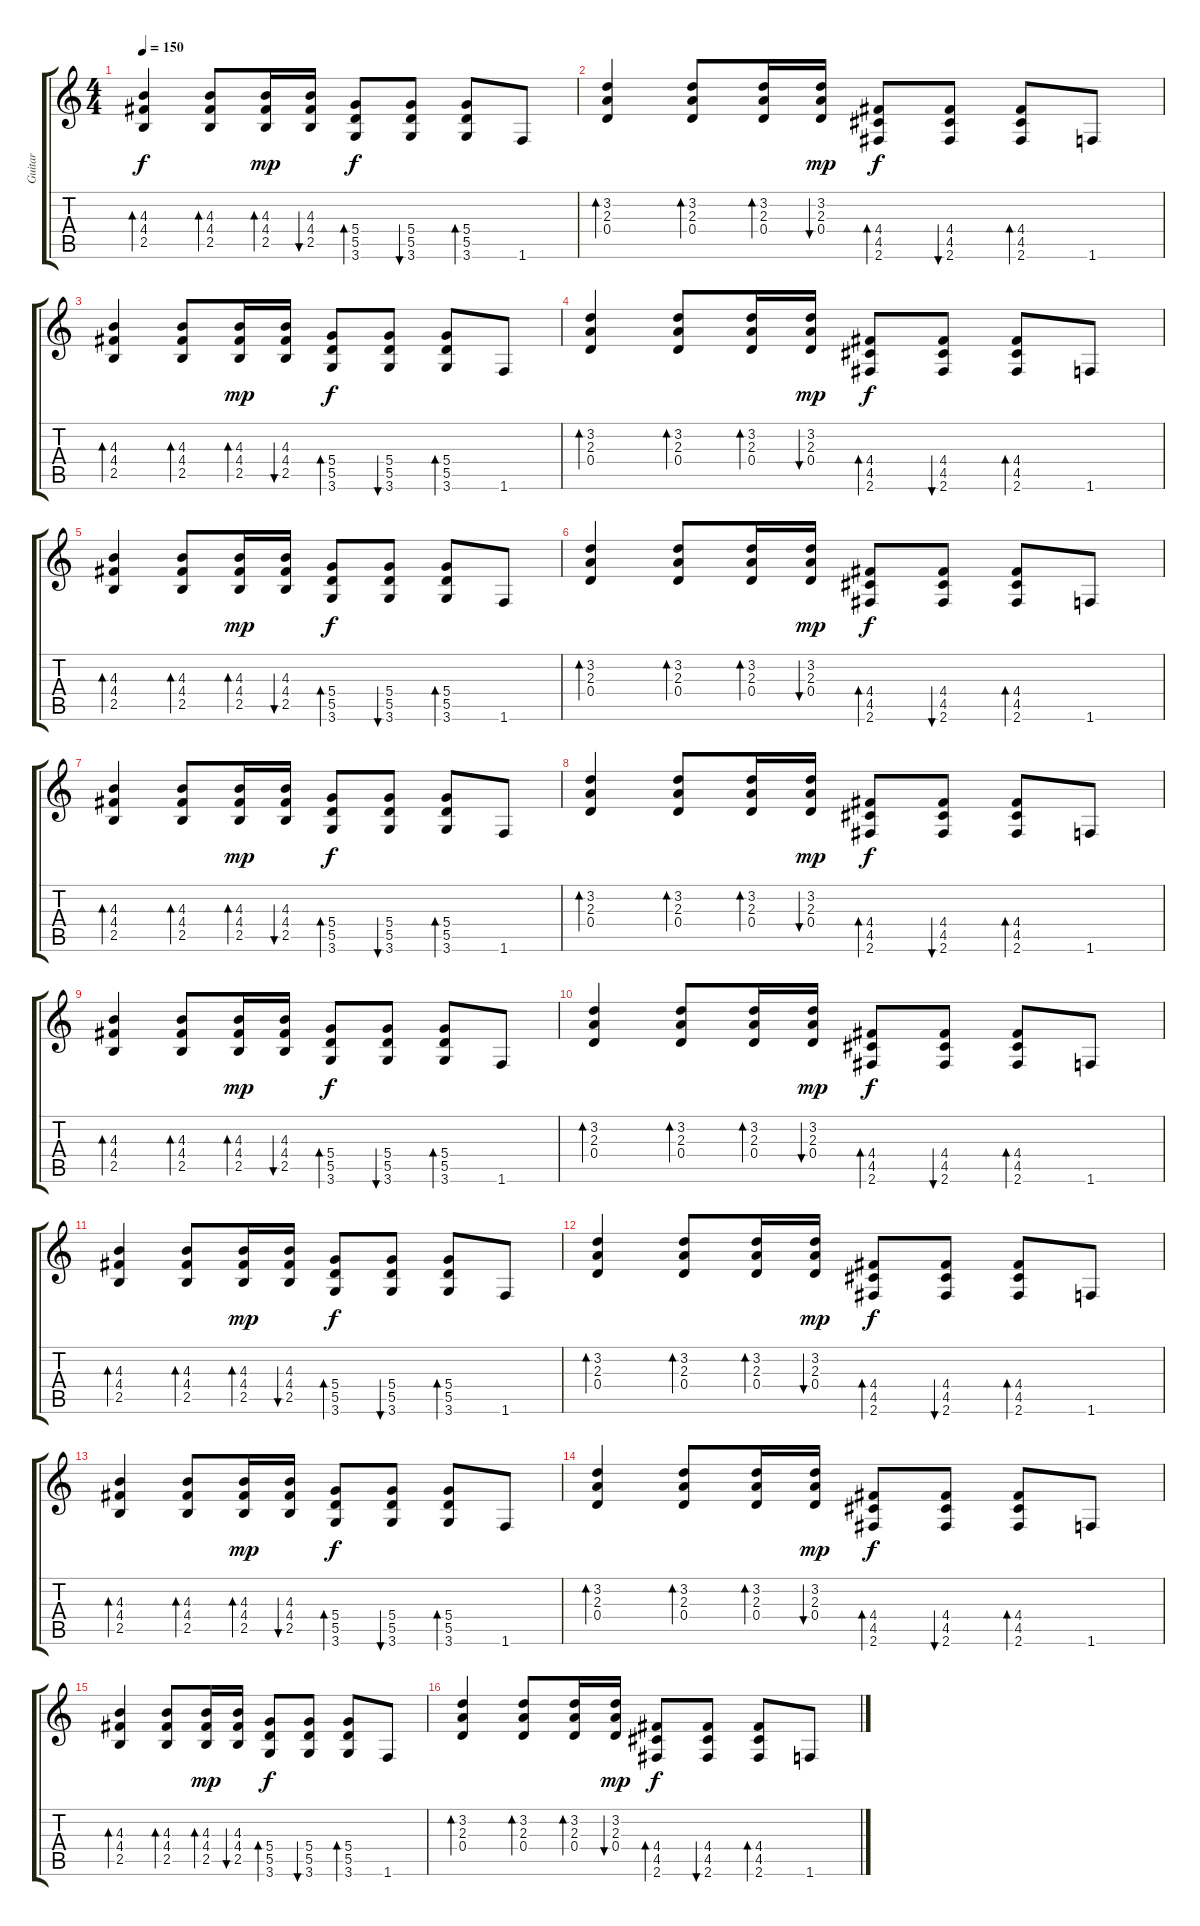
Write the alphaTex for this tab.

\track ("Guitar" "Guitar") {instrument electricguitarclean}
\staff {score tabs}
\tuning (E4 B3 G3 D3 A2 E2) {hide}
\ts (4 4)
\tempo 150
\clef g2
\ks c
(4.3 4.4 2.5).4{bd 60 dy f instrument distortionguitar} (4.3 4.4 2.5).8{bd 60} (4.3 4.4 2.5).16{bd 60 dy mp} (4.3 4.4 2.5).16{bu 60} (5.4 5.5 3.6).8{bd 60 dy f} (5.4 5.5 3.6).8{bu 60} (5.4 5.5 3.6).8{bd 60} 1.6.8 |
(3.2 2.3 0.4).4{bd 60} (3.2 2.3 0.4).8{bd 60} (3.2 2.3 0.4).16{bd 60} (3.2 2.3 0.4).16{bu 60 dy mp} (4.4 4.5 2.6).8{bd 60 dy f} (4.4 4.5 2.6).8{bu 60} (4.4 4.5 2.6).8{bd 60} 1.6.8 |
(4.3 4.4 2.5).4{bd 60 instrument distortionguitar} (4.3 4.4 2.5).8{bd 60} (4.3 4.4 2.5).16{bd 60 dy mp} (4.3 4.4 2.5).16{bu 60} (5.4 5.5 3.6).8{bd 60 dy f} (5.4 5.5 3.6).8{bu 60} (5.4 5.5 3.6).8{bd 60} 1.6.8 |
(3.2 2.3 0.4).4{bd 60} (3.2 2.3 0.4).8{bd 60} (3.2 2.3 0.4).16{bd 60} (3.2 2.3 0.4).16{bu 60 dy mp} (4.4 4.5 2.6).8{bd 60 dy f} (4.4 4.5 2.6).8{bu 60} (4.4 4.5 2.6).8{bd 60} 1.6.8 |
(4.3 4.4 2.5).4{bd 60 instrument electricguitarclean} (4.3 4.4 2.5).8{bd 60} (4.3 4.4 2.5).16{bd 60 dy mp} (4.3 4.4 2.5).16{bu 60} (5.4 5.5 3.6).8{bd 60 dy f} (5.4 5.5 3.6).8{bu 60} (5.4 5.5 3.6).8{bd 60} 1.6.8 |
(3.2 2.3 0.4).4{bd 60} (3.2 2.3 0.4).8{bd 60} (3.2 2.3 0.4).16{bd 60} (3.2 2.3 0.4).16{bu 60 dy mp} (4.4 4.5 2.6).8{bd 60 dy f} (4.4 4.5 2.6).8{bu 60} (4.4 4.5 2.6).8{bd 60} 1.6.8 |
(4.3 4.4 2.5).4{bd 60 instrument electricguitarclean} (4.3 4.4 2.5).8{bd 60} (4.3 4.4 2.5).16{bd 60 dy mp} (4.3 4.4 2.5).16{bu 60} (5.4 5.5 3.6).8{bd 60 dy f} (5.4 5.5 3.6).8{bu 60} (5.4 5.5 3.6).8{bd 60} 1.6.8 |
(3.2 2.3 0.4).4{bd 60} (3.2 2.3 0.4).8{bd 60} (3.2 2.3 0.4).16{bd 60} (3.2 2.3 0.4).16{bu 60 dy mp} (4.4 4.5 2.6).8{bd 60 dy f} (4.4 4.5 2.6).8{bu 60} (4.4 4.5 2.6).8{bd 60} 1.6.8 |
(4.3 4.4 2.5).4{bd 60 instrument electricguitarclean} (4.3 4.4 2.5).8{bd 60} (4.3 4.4 2.5).16{bd 60 dy mp} (4.3 4.4 2.5).16{bu 60} (5.4 5.5 3.6).8{bd 60 dy f} (5.4 5.5 3.6).8{bu 60} (5.4 5.5 3.6).8{bd 60} 1.6.8 |
(3.2 2.3 0.4).4{bd 60} (3.2 2.3 0.4).8{bd 60} (3.2 2.3 0.4).16{bd 60} (3.2 2.3 0.4).16{bu 60 dy mp} (4.4 4.5 2.6).8{bd 60 dy f} (4.4 4.5 2.6).8{bu 60} (4.4 4.5 2.6).8{bd 60} 1.6.8 |
(4.3 4.4 2.5).4{bd 60 instrument electricguitarclean} (4.3 4.4 2.5).8{bd 60} (4.3 4.4 2.5).16{bd 60 dy mp} (4.3 4.4 2.5).16{bu 60} (5.4 5.5 3.6).8{bd 60 dy f} (5.4 5.5 3.6).8{bu 60} (5.4 5.5 3.6).8{bd 60} 1.6.8 |
(3.2 2.3 0.4).4{bd 60} (3.2 2.3 0.4).8{bd 60} (3.2 2.3 0.4).16{bd 60} (3.2 2.3 0.4).16{bu 60 dy mp} (4.4 4.5 2.6).8{bd 60 dy f} (4.4 4.5 2.6).8{bu 60} (4.4 4.5 2.6).8{bd 60} 1.6.8 |
(4.3 4.4 2.5).4{bd 60 instrument distortionguitar} (4.3 4.4 2.5).8{bd 60} (4.3 4.4 2.5).16{bd 60 dy mp} (4.3 4.4 2.5).16{bu 60} (5.4 5.5 3.6).8{bd 60 dy f} (5.4 5.5 3.6).8{bu 60} (5.4 5.5 3.6).8{bd 60} 1.6.8 |
(3.2 2.3 0.4).4{bd 60} (3.2 2.3 0.4).8{bd 60} (3.2 2.3 0.4).16{bd 60} (3.2 2.3 0.4).16{bu 60 dy mp} (4.4 4.5 2.6).8{bd 60 dy f} (4.4 4.5 2.6).8{bu 60} (4.4 4.5 2.6).8{bd 60} 1.6.8 |
(4.3 4.4 2.5).4{bd 60 instrument distortionguitar} (4.3 4.4 2.5).8{bd 60} (4.3 4.4 2.5).16{bd 60 dy mp} (4.3 4.4 2.5).16{bu 60} (5.4 5.5 3.6).8{bd 60 dy f} (5.4 5.5 3.6).8{bu 60} (5.4 5.5 3.6).8{bd 60} 1.6.8 |
(3.2 2.3 0.4).4{bd 60} (3.2 2.3 0.4).8{bd 60} (3.2 2.3 0.4).16{bd 60} (3.2 2.3 0.4).16{bu 60 dy mp} (4.4 4.5 2.6).8{bd 60 dy f} (4.4 4.5 2.6).8{bu 60} (4.4 4.5 2.6).8{bd 60} 1.6.8
